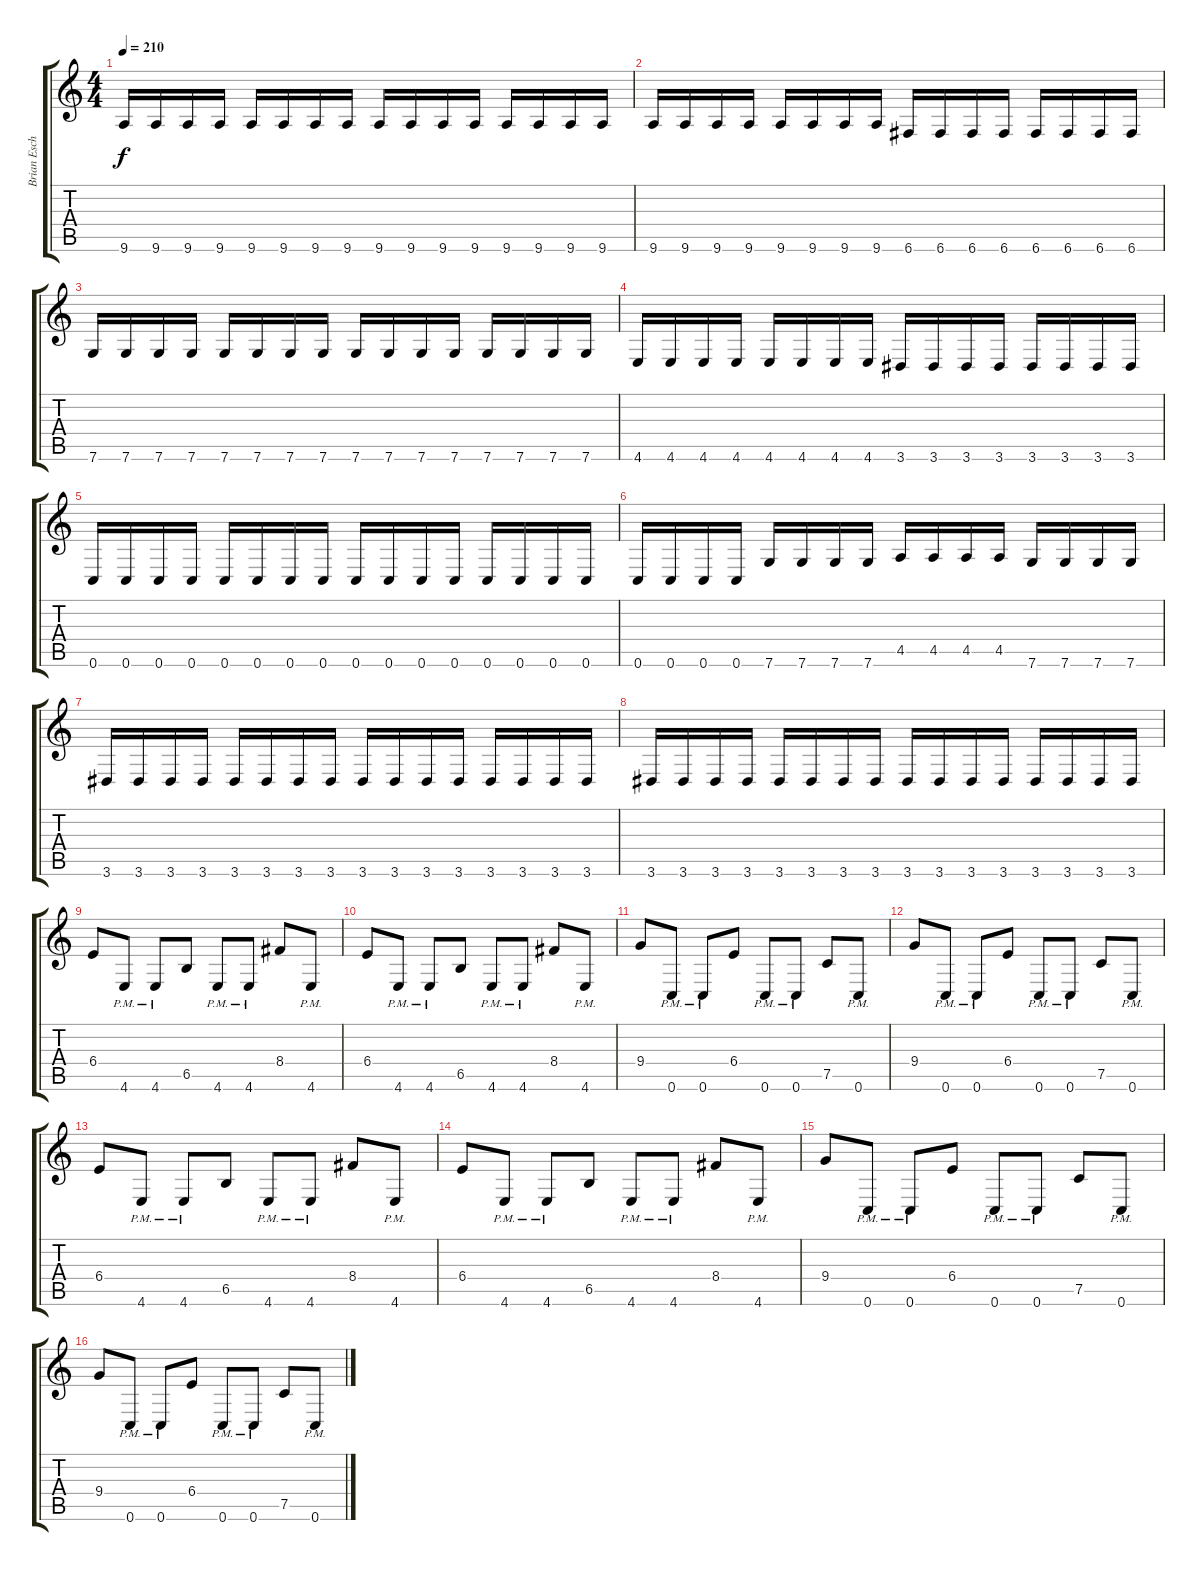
\track ("Brian Eschbach" "Brian Esch") {instrument distortionguitar}
\staff {score tabs}
\tuning (C4 G3 Eb3 Bb2 F2 C2) {hide}
\ts (4 4)
\tempo 210
\clef g2
\ks c
9.6.16{dy f} 9.6.16 9.6.16 9.6.16 9.6.16 9.6.16 9.6.16 9.6.16 9.6.16 9.6.16 9.6.16 9.6.16 9.6.16 9.6.16 9.6.16 9.6.16 |
9.6.16 9.6.16 9.6.16 9.6.16 9.6.16 9.6.16 9.6.16 9.6.16 6.6.16 6.6.16 6.6.16 6.6.16 6.6.16 6.6.16 6.6.16 6.6.16 |
7.6.16 7.6.16 7.6.16 7.6.16 7.6.16 7.6.16 7.6.16 7.6.16 7.6.16 7.6.16 7.6.16 7.6.16 7.6.16 7.6.16 7.6.16 7.6.16 |
4.6.16 4.6.16 4.6.16 4.6.16 4.6.16 4.6.16 4.6.16 4.6.16 3.6.16 3.6.16 3.6.16 3.6.16 3.6.16 3.6.16 3.6.16 3.6.16 |
0.6.16 0.6.16 0.6.16 0.6.16 0.6.16 0.6.16 0.6.16 0.6.16 0.6.16 0.6.16 0.6.16 0.6.16 0.6.16 0.6.16 0.6.16 0.6.16 |
0.6.16 0.6.16 0.6.16 0.6.16 7.6.16 7.6.16 7.6.16 7.6.16 4.5.16 4.5.16 4.5.16 4.5.16 7.6.16 7.6.16 7.6.16 7.6.16 |
3.6.16 3.6.16 3.6.16 3.6.16 3.6.16 3.6.16 3.6.16 3.6.16 3.6.16 3.6.16 3.6.16 3.6.16 3.6.16 3.6.16 3.6.16 3.6.16 |
3.6.16 3.6.16 3.6.16 3.6.16 3.6.16 3.6.16 3.6.16 3.6.16 3.6.16 3.6.16 3.6.16 3.6.16 3.6.16 3.6.16 3.6.16 3.6.16 |
6.4.8 4.6{pm}.8 4.6{pm}.8 6.5.8 4.6{pm}.8 4.6{pm}.8 8.4.8 4.6{pm}.8 |
6.4.8 4.6{pm}.8 4.6{pm}.8 6.5.8 4.6{pm}.8 4.6{pm}.8 8.4.8 4.6{pm}.8 |
9.4.8 0.6{pm}.8 0.6{pm}.8 6.4.8 0.6{pm}.8 0.6{pm}.8 7.5.8 0.6{pm}.8 |
9.4.8 0.6{pm}.8 0.6{pm}.8 6.4.8 0.6{pm}.8 0.6{pm}.8 7.5.8 0.6{pm}.8 |
6.4.8 4.6{pm}.8 4.6{pm}.8 6.5.8 4.6{pm}.8 4.6{pm}.8 8.4.8 4.6{pm}.8 |
6.4.8 4.6{pm}.8 4.6{pm}.8 6.5.8 4.6{pm}.8 4.6{pm}.8 8.4.8 4.6{pm}.8 |
9.4.8 0.6{pm}.8 0.6{pm}.8 6.4.8 0.6{pm}.8 0.6{pm}.8 7.5.8 0.6{pm}.8 |
9.4.8 0.6{pm}.8 0.6{pm}.8 6.4.8 0.6{pm}.8 0.6{pm}.8 7.5.8 0.6{pm}.8
